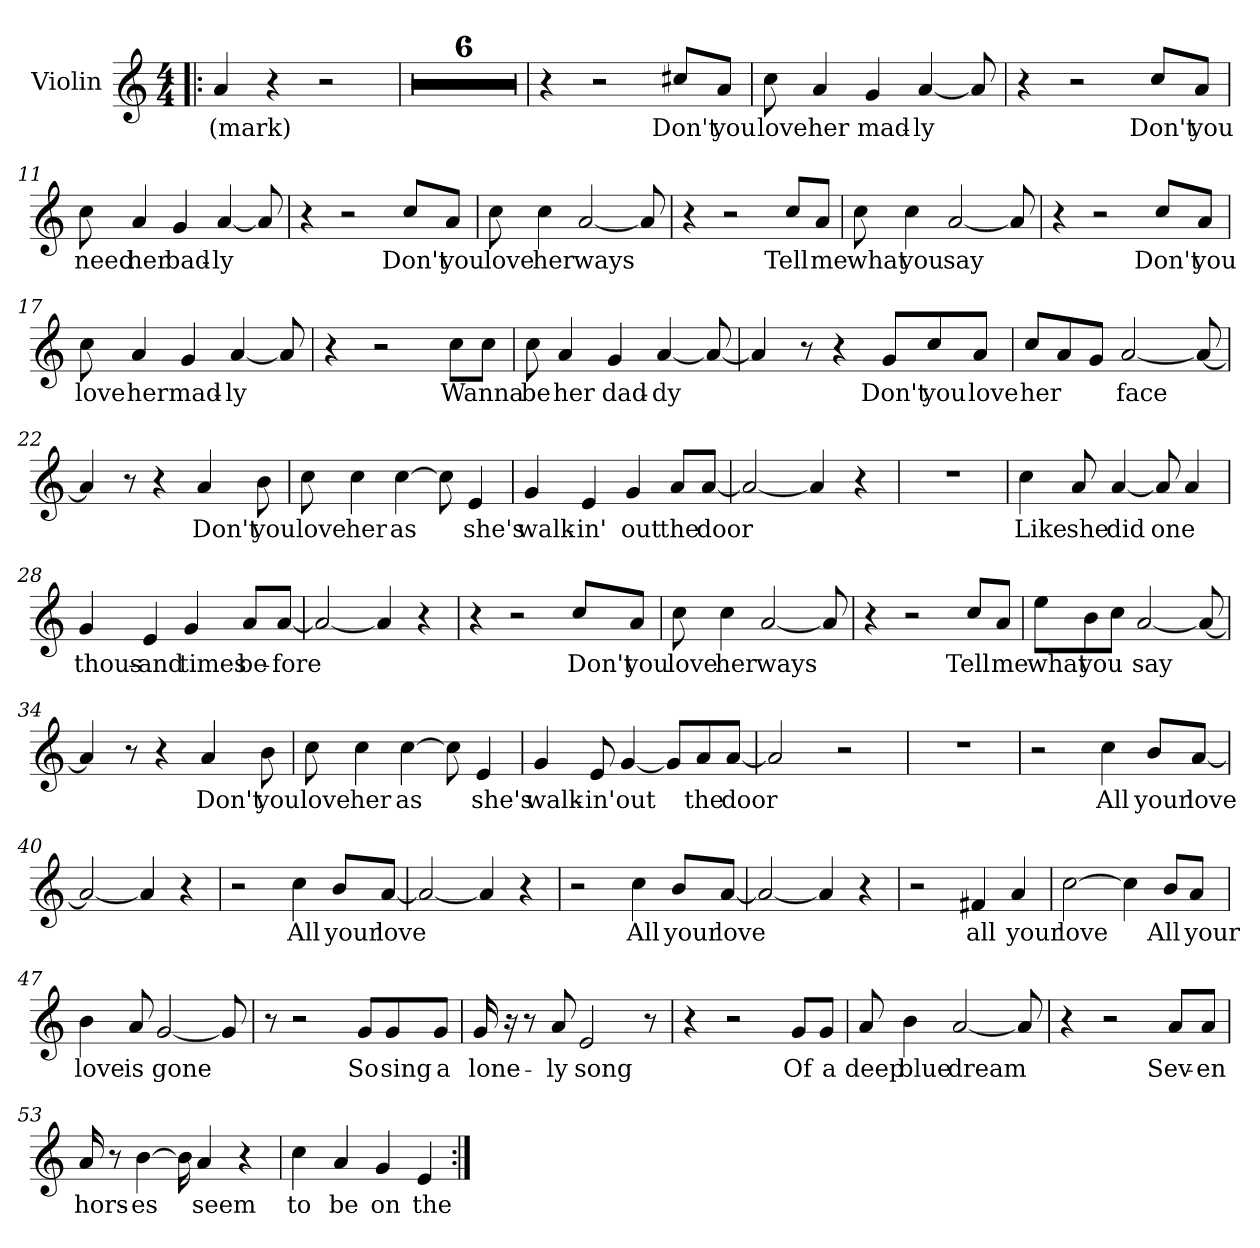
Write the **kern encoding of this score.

**kern	**text
*part1	*part1
*staff1	*staff1
*I"Violin	*
*I'Vln	*
*clefG2	*
*k[]	*
*C:	*
*M4/4	*
=1!|:	=1!|:
4a/	(mark)
4r	.
2r	.
=2	=2
1r	.
=3	=3
1r	.
=4	=4
1r	.
=5	=5
1r	.
=6	=6
1r	.
=7	=7
1r	.
=8	=8
4r	.
2r	.
8cc#X/L	Don't
8a/J	you
!!LO:LB:g=z
=9	=9
8cc\	love
4a/	her
4g/	mad-
[4a/	-ly
8a/]	.
=10	=10
4r	.
2r	.
8cc/L	Don't
8a/J	you
=11	=11
8cc\	need
4a/	her
4g/	bad-
[4a/	-ly
8a/]	.
=12	=12
4r	.
2r	.
8cc/L	Don't
8a/J	you
!!LO:LB:g=z
=13	=13
8cc\	love
4cc\	her
[2a/	ways
8a/]	.
=14	=14
4r	.
2r	.
8cc/L	Tell
8a/J	me
=15	=15
8cc\	what
4cc\	you
[2a/	say
8a/]	.
=16	=16
4r	.
2r	.
8cc/L	Don't
8a/J	you
=17	=17
8cc\	love
4a/	her
4g/	mad-
[4a/	-ly
8a/]	.
!!LO:LB:g=z
=18	=18
4r	.
2r	.
8cc\L	Wanna
8cc\J	.
=19	=19
8cc\	be
4a/	her
4g/	dad-
[4a/	-dy
8a/_	.
=20	=20
4a/]	.
8r	.
4r	.
8g/L	Don't
8cc/	you
8a/J	love
=21	=21
8cc/L	her
8a/	.
8g/J	.
[2a/	face
8a/_	.
=22	=22
4a/]	.
8r	.
4r	.
4a/	Don't
8b\	you
!!LO:LB:g=z
=23	=23
8cc\	love
4cc\	her
[4cc\	as
8cc\]	.
4e/	she's
=24	=24
4g/	walk-
4e/	-in'
4g/	out
8a/L	the
[8a/J	door
=25	=25
2a/_	.
4a/]	.
4r	.
=26	=26
1r	.
=27	=27
4cc\	Like
8a/	she
[4a/	did
8a/]	one
4a/	.
!!LO:LB:g=z
=28	=28
4g/	thous-
4e/	-and
4g/	times
8a/L	be-
[8a/J	-fore
=29	=29
2a/_	.
4a/]	.
4r	.
=30	=30
4r	.
2r	.
8cc/L	Don't
8a/J	you
=31	=31
8cc\	love
4cc\	her
[2a/	ways
8a/]	.
=32	=32
4r	.
2r	.
8cc/L	Tell
8a/J	me
!!LO:LB:g=z
=33	=33
8ee\L	what
8b\	you
8cc\J	.
[2a/	say
8a/_	.
=34	=34
4a/]	.
8r	.
4r	.
4a/	Don't
8b\	you
=35	=35
8cc\	love
4cc\	her
[4cc\	as
8cc\]	.
4e/	she's
=36	=36
4g/	walk-
8e/	-in'
[4g/	out
8g/L]	.
8a/	the
[8a/J	door
=37	=37
2a/]	.
2r	.
!!LO:LB:g=z
=38	=38
1r	.
=39	=39
2r	.
4cc\	All
8b/L	your
[8a/J	love
=40	=40
2a/_	.
4a/]	.
4r	.
=41	=41
2r	.
4cc\	All
8b/L	your
[8a/J	love
=42	=42
2a/_	.
4a/]	.
4r	.
=43	=43
2r	.
4cc\	All
8b/L	your
[8a/J	love
=44	=44
2a/_	.
4a/]	.
4r	.
=45	=45
2r	.
4f#X/	all
4a/	your
!!LO:LB:g=z
=46	=46
[2cc\	love
4cc\]	.
8b/L	All
8a/J	your
=47	=47
4b\	love
8a/	is
[2g/	gone
8g/]	.
=48	=48
8r	.
2r	.
8g/L	So
8g/	sing
8g/J	a
=49	=49
16g/	lone-
16r	.
8r	.
8a/	-ly
2e/	song
8r	.
=50	=50
4r	.
2r	.
8g/L	Of
8g/J	a
!!LO:LB:g=z
=51	=51
8a/	deep
4b\	blue
[2a/	dream
8a/]	.
=52	=52
4r	.
2r	.
8a/L	Sev-
8a/J	-en
=53	=53
16a/	hors-
8r	.
[4b\	-es
16b\]	.
4a/	seem
4r	.
=54	=54
4cc\	to
4a/	be
4g/	on
4e/	the
=:|!	=:|!
*-	*-
